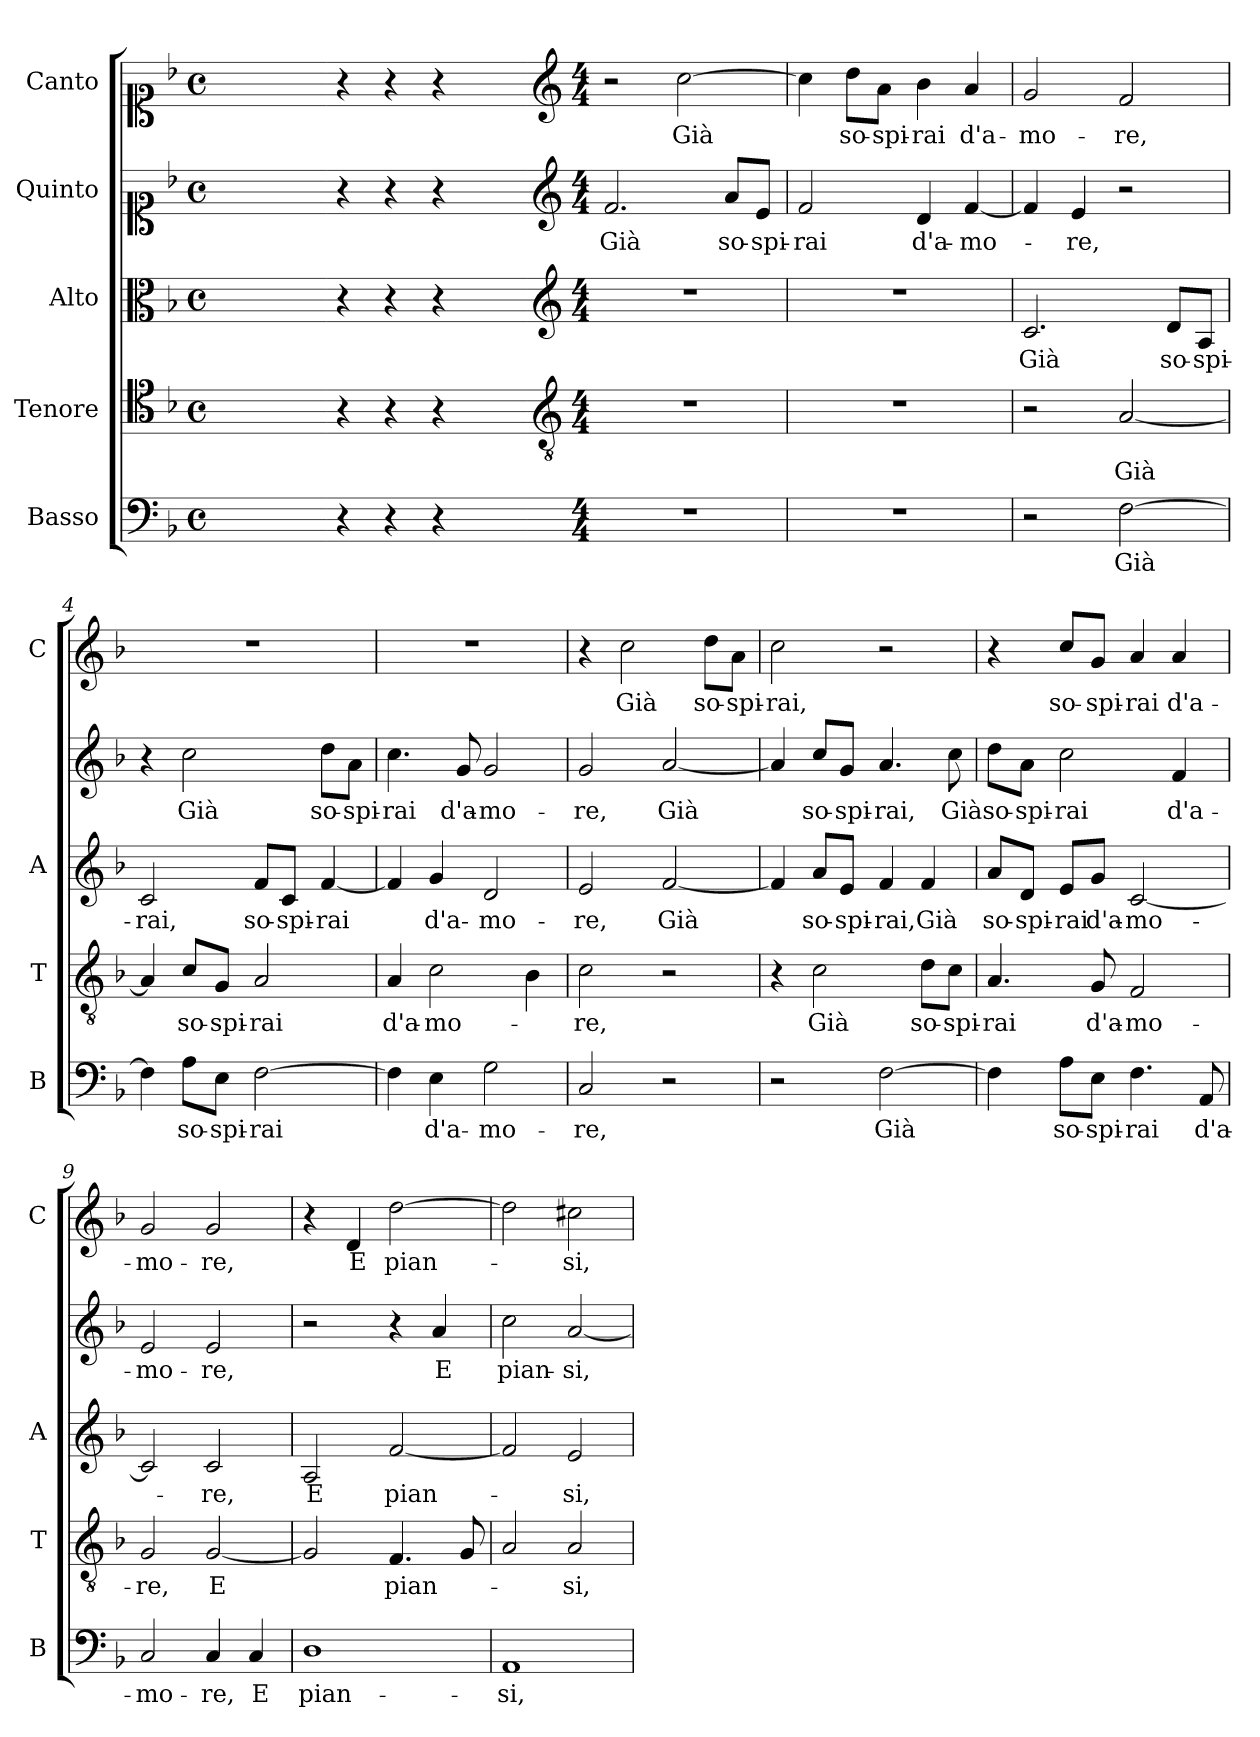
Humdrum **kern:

**kern	**text	**kern	**text	**kern	**text	**kern	**text	**kern	**text
*part5	*part5	*part4	*part4	*part3	*part3	*part2	*part2	*part1	*part1
*staff5	*staff5	*staff4	*staff4	*staff3	*staff3	*staff2	*staff2	*staff1	*staff1
*I"Basso	*	*I"Tenore	*	*I"Alto	*	*I"Quinto	*	*I"Canto	*
*I'B	*	*I'T	*	*I'A	*	*	*	*I'C	*
*clefF4	*	*clefC4	*	*clefC3	*	*clefC1	*	*clefC1	*
*k[b-]	*	*k[b-]	*	*k[b-]	*	*k[b-]	*	*k[b-]	*
*F:	*	*F:	*	*F:	*	*F:	*	*F:	*
*M4/4	*	*M4/4	*	*M4/4	*	*M4/4	*	*M4/4	*
*met(c)	*	*met(c)	*	*met(c)	*	*met(c)	*	*met(c)	*
=	=	=	=	=	=	=	=	=	=
1ryy	.	1ryy	.	1ryy	.	1ryy	.	1ryy	.
=1X-	=1X-	=1X-	=1X-	=1X-	=1X-	=1X-	=1X-	=1X-	=1X-
4r	.	4r	.	4r	.	4r	.	4r	.
4r	.	4r	.	4r	.	4r	.	4r	.
4r	.	4r	.	4r	.	4r	.	4r	.
4ryy	.	4ryy	.	4ryy	.	4ryy	.	4ryy	.
=1-	=1-	=1-	=1-	=1-	=1-	=1-	=1-	=1-	=1-
*	*	*clefGv2	*	*clefG2	*	*clefG2	*	*clefG2	*
*M4/4	*	*M4/4	*	*M4/4	*	*M4/4	*	*M4/4	*
!	!	!	!	!	!	!	!LO:LY:b	!	!
1r	.	1r	.	1r	.	2.f/	Già	2r	.
!	!	!	!	!	!	!	!	!	!LO:LY:b
.	.	.	.	.	.	.	.	[2cc\	Già
!	!	!	!	!	!	!	!LO:LY:b	!	!
.	.	.	.	.	.	8a/L	so-	.	.
!	!	!	!	!	!	!	!LO:LY:b	!	!
.	.	.	.	.	.	8e/J	-spi-	.	.
=2	=2	=2	=2	=2	=2	=2	=2	=2	=2
!	!	!	!	!	!	!	!LO:LY:b	!	!
1r	.	1r	.	1r	.	2f/	-rai	4cc\]	.
!	!	!	!	!	!	!	!	!	!LO:LY:b
.	.	.	.	.	.	.	.	8dd\L	so-
!	!	!	!	!	!	!	!	!	!LO:LY:b
.	.	.	.	.	.	.	.	8a\J	-spi-
!	!	!	!	!	!	!	!LO:LY:b	!	!LO:LY:b
.	.	.	.	.	.	4d/	d'a-	4b-\	-rai
!	!	!	!	!	!	!	!LO:LY:b	!	!LO:LY:b
.	.	.	.	.	.	[4f/	-mo-	4a/	d'a-
=3	=3	=3	=3	=3	=3	=3	=3	=3	=3
!	!	!	!	!	!LO:LY:b	!	!	!	!LO:LY:b
2r	.	2r	.	2.c/	Già	4f/]	.	2g/	-mo-
!	!	!	!	!	!	!	!LO:LY:b	!	!
.	.	.	.	.	.	4e/	-re,	.	.
!	!LO:LY:b	!	!LO:LY:b	!	!	!	!	!	!LO:LY:b
[2F\	Già	[2A/	Già	.	.	2r	.	2f/	-re,
!	!	!	!	!	!LO:LY:b	!	!	!	!
.	.	.	.	8d/L	so-	.	.	.	.
!	!	!	!	!	!LO:LY:b	!	!	!	!
.	.	.	.	8A/J	-spi-	.	.	.	.
=4	=4	=4	=4	=4	=4	=4	=4	=4	=4
!	!	!	!	!	!LO:LY:b	!	!	!	!
4F\]	.	4A/]	.	2c/	-rai,	4r	.	1r	.
!	!LO:LY:b	!	!LO:LY:b	!	!	!	!LO:LY:b	!	!
8A\L	so-	8c/L	so-	.	.	2cc\	Già	.	.
!	!LO:LY:b	!	!LO:LY:b	!	!	!	!	!	!
8E\J	-spi-	8G/J	-spi-	.	.	.	.	.	.
!	!LO:LY:b	!	!LO:LY:b	!	!LO:LY:b	!	!	!	!
[2F\	-rai	2A/	-rai	8f/L	so-	.	.	.	.
!	!	!	!	!	!LO:LY:b	!	!	!	!
.	.	.	.	8c/J	-spi-	.	.	.	.
!	!	!	!	!	!LO:LY:b	!	!LO:LY:b	!	!
.	.	.	.	[4f/	-rai	8dd\L	so-	.	.
!	!	!	!	!	!	!	!LO:LY:b	!	!
.	.	.	.	.	.	8a\J	-spi-	.	.
=5	=5	=5	=5	=5	=5	=5	=5	=5	=5
!	!	!	!LO:LY:b	!	!	!	!LO:LY:b	!	!
4F\]	.	4A/	d'a-	4f/]	.	4.cc\	-rai	1r	.
!	!LO:LY:b	!	!LO:LY:b	!	!LO:LY:b	!	!	!	!
4E\	d'a-	2c\	-mo-	4g/	d'a-	.	.	.	.
!	!	!	!	!	!	!	!LO:LY:b	!	!
.	.	.	.	.	.	8g/	d'a-	.	.
!	!LO:LY:b	!	!	!	!LO:LY:b	!	!LO:LY:b	!	!
2G\	-mo-	.	.	2d/	-mo-	2g/	-mo-	.	.
.	.	4B-\	.	.	.	.	.	.	.
!!LO:LB:g=z
=6	=6	=6	=6	=6	=6	=6	=6	=6	=6
!	!LO:LY:b	!	!LO:LY:b	!	!LO:LY:b	!	!LO:LY:b	!	!
2C/	-re,	2c\	-re,	2e/	-re,	2g/	-re,	4r	.
!	!	!	!	!	!	!	!	!	!LO:LY:b
.	.	.	.	.	.	.	.	2cc\	Già
!	!	!	!	!	!LO:LY:b	!	!LO:LY:b	!	!
2r	.	2r	.	[2f/	Già	[2a/	Già	.	.
!	!	!	!	!	!	!	!	!	!LO:LY:b
.	.	.	.	.	.	.	.	8dd\L	so-
!	!	!	!	!	!	!	!	!	!LO:LY:b
.	.	.	.	.	.	.	.	8a\J	-spi-
=7	=7	=7	=7	=7	=7	=7	=7	=7	=7
!	!	!	!	!	!	!	!	!	!LO:LY:b
2r	.	4r	.	4f/]	.	4a/]	.	2cc\	-rai,
!	!	!	!LO:LY:b	!	!LO:LY:b	!	!LO:LY:b	!	!
.	.	2c\	Già	8a/L	so-	8cc/L	so-	.	.
!	!	!	!	!	!LO:LY:b	!	!LO:LY:b	!	!
.	.	.	.	8e/J	-spi-	8g/J	-spi-	.	.
!	!LO:LY:b	!	!	!	!LO:LY:b	!	!LO:LY:b	!	!
[2F\	Già	.	.	4f/	-rai,	4.a/	-rai,	2r	.
!	!	!	!LO:LY:b	!	!LO:LY:b	!	!	!	!
.	.	8d\L	so-	4f/	Già	.	.	.	.
!	!	!	!LO:LY:b	!	!	!	!LO:LY:b	!	!
.	.	8c\J	-spi-	.	.	8cc\	Già	.	.
=8	=8	=8	=8	=8	=8	=8	=8	=8	=8
!	!	!	!LO:LY:b	!	!LO:LY:b	!	!LO:LY:b	!	!
4F\]	.	4.A/	-rai	8a/L	so-	8dd\L	so-	4r	.
!	!	!	!	!	!LO:LY:b	!	!LO:LY:b	!	!
.	.	.	.	8d/J	-spi-	8a\J	-spi-	.	.
!	!LO:LY:b	!	!	!	!LO:LY:b	!	!LO:LY:b	!	!LO:LY:b
8A\L	so-	.	.	8e/L	-rai	2cc\	-rai	8cc/L	so-
!	!LO:LY:b	!	!LO:LY:b	!	!LO:LY:b	!	!	!	!LO:LY:b
8E\J	-spi-	8G/	d'a-	8g/J	d'a-	.	.	8g/J	-spi-
!	!LO:LY:b	!	!LO:LY:b	!	!LO:LY:b	!	!	!	!LO:LY:b
4.F\	-rai	2F/	-mo-	[2c/	-mo-	.	.	4a/	-rai
!	!	!	!	!	!	!	!LO:LY:b	!	!LO:LY:b
.	.	.	.	.	.	4f/	d'a-	4a/	d'a-
!	!LO:LY:b	!	!	!	!	!	!	!	!
8AA/	d'a-	.	.	.	.	.	.	.	.
=9	=9	=9	=9	=9	=9	=9	=9	=9	=9
!	!LO:LY:b	!	!LO:LY:b	!	!	!	!LO:LY:b	!	!LO:LY:b
2C/	-mo-	2G/	-re,	2c/]	.	2e/	-mo-	2g/	-mo-
!	!LO:LY:b	!	!LO:LY:b	!	!LO:LY:b	!	!LO:LY:b	!	!LO:LY:b
4C/	-re,	[2G/	E	2c/	-re,	2e/	-re,	2g/	-re,
!	!LO:LY:b	!	!	!	!	!	!	!	!
4C/	E	.	.	.	.	.	.	.	.
=10	=10	=10	=10	=10	=10	=10	=10	=10	=10
!	!LO:LY:b	!	!	!	!LO:LY:b	!	!	!	!
1D	pian-	2G/]	.	2A/	E	2r	.	4r	.
!	!	!	!	!	!	!	!	!	!LO:LY:b
.	.	.	.	.	.	.	.	4d/	E
!	!	!	!LO:LY:b	!	!LO:LY:b	!	!	!	!LO:LY:b
.	.	4.F/	pian-	[2f/	pian-	4r	.	[2dd\	pian-
!	!	!	!	!	!	!	!LO:LY:b	!	!
.	.	.	.	.	.	4a/	E	.	.
.	.	8G/	.	.	.	.	.	.	.
=11	=11	=11	=11	=11	=11	=11	=11	=11	=11
!	!LO:LY:b	!	!	!	!	!	!LO:LY:b	!	!
1AA	-si,	2A/	.	2f/]	.	2cc\	pian-	2dd\]	.
!	!	!	!LO:LY:b	!	!LO:LY:b	!	!LO:LY:b	!	!LO:LY:b
.	.	2A/	-si,	2e/	-si,	[2a/	-si,	2cc#X\	-si,
=	=	=	=	=	=	=	=	=	=
*-	*-	*-	*-	*-	*-	*-	*-	*-	*-
